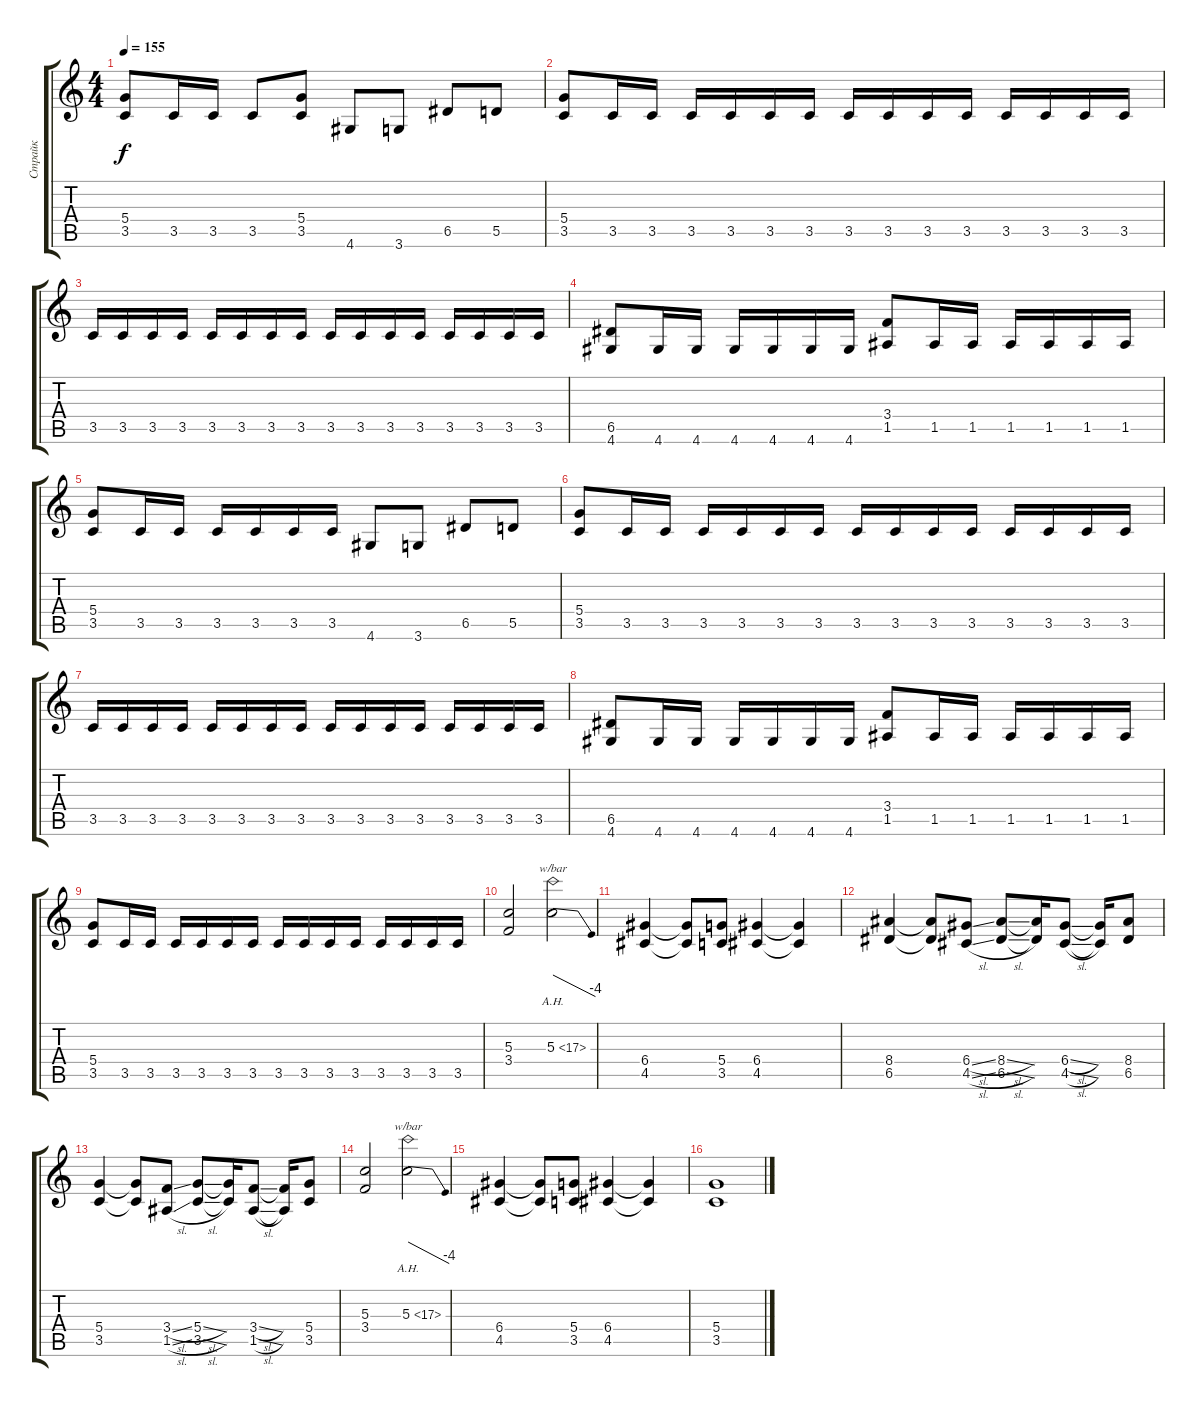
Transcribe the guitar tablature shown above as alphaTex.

\track ("Страйк " "Страйк ") {instrument distortionguitar}
\staff {score tabs}
\tuning (E4 B3 G3 D3 A2 E2) {hide}
\ts (4 4)
\tempo 155
\clef g2
\ks c
(5.4 3.5).8{dy f} 3.5.16 3.5.16 3.5.8 (5.4 3.5).8 4.6.8 3.6.8 6.5.8 5.5.8 |
(5.4 3.5).8 3.5.16 3.5.16 3.5.16 3.5.16 3.5.16 3.5.16 3.5.16 3.5.16 3.5.16 3.5.16 3.5.16 3.5.16 3.5.16 3.5.16 |
3.5.16 3.5.16 3.5.16 3.5.16 3.5.16 3.5.16 3.5.16 3.5.16 3.5.16 3.5.16 3.5.16 3.5.16 3.5.16 3.5.16 3.5.16 3.5.16 |
(6.5 4.6).8 4.6.16 4.6.16 4.6.16 4.6.16 4.6.16 4.6.16 (3.4 1.5).8 1.5.16 1.5.16 1.5.16 1.5.16 1.5.16 1.5.16 |
(5.4 3.5).8 3.5.16 3.5.16 3.5.16 3.5.16 3.5.16 3.5.16 4.6.8 3.6.8 6.5.8 5.5.8 |
(5.4 3.5).8 3.5.16 3.5.16 3.5.16 3.5.16 3.5.16 3.5.16 3.5.16 3.5.16 3.5.16 3.5.16 3.5.16 3.5.16 3.5.16 3.5.16 |
3.5.16 3.5.16 3.5.16 3.5.16 3.5.16 3.5.16 3.5.16 3.5.16 3.5.16 3.5.16 3.5.16 3.5.16 3.5.16 3.5.16 3.5.16 3.5.16 |
(6.5 4.6).8 4.6.16 4.6.16 4.6.16 4.6.16 4.6.16 4.6.16 (3.4 1.5).8 1.5.16 1.5.16 1.5.16 1.5.16 1.5.16 1.5.16 |
(5.4 3.5).8 3.5.16 3.5.16 3.5.16 3.5.16 3.5.16 3.5.16 3.5.16 3.5.16 3.5.16 3.5.16 3.5.16 3.5.16 3.5.16 3.5.16 |
(5.3 3.4).2 5.3{ah 12}.2{tbe (dive default 0 0 60 -16)} |
(6.4 4.5).4 (6.4{t} 4.5{t}).8 (5.4 3.5).8 (6.4 4.5).4 (6.4{t} 4.5{t}).4 |
(8.4 6.5).4 (8.4{t} 6.5{t}).8 (6.4{sl} 4.5{sl}).8 (8.4{sl} 6.5{sl}).8 (8.4{t} 6.5{t}).16 (6.4{sl} 4.5{sl}).8 (6.4{t} 4.5{t}).16 (8.4 6.5).8 |
(5.4 3.5).4 (5.4{t} 3.5{t}).8 (3.4{sl} 1.5{sl}).8 (5.4{sl} 3.5{sl}).8 (5.4{t} 3.5{t}).16 (3.4{sl} 1.5{sl}).8 (3.4{t} 1.5{t}).16 (5.4 3.5).8 |
(5.3 3.4).2 5.3{ah 12}.2{tbe (dive default 0 0 60 -16)} |
(6.4 4.5).4 (6.4{t} 4.5{t}).8 (5.4 3.5).8 (6.4 4.5).4 (6.4{t} 4.5{t}).4 |
(5.4 3.5).1
